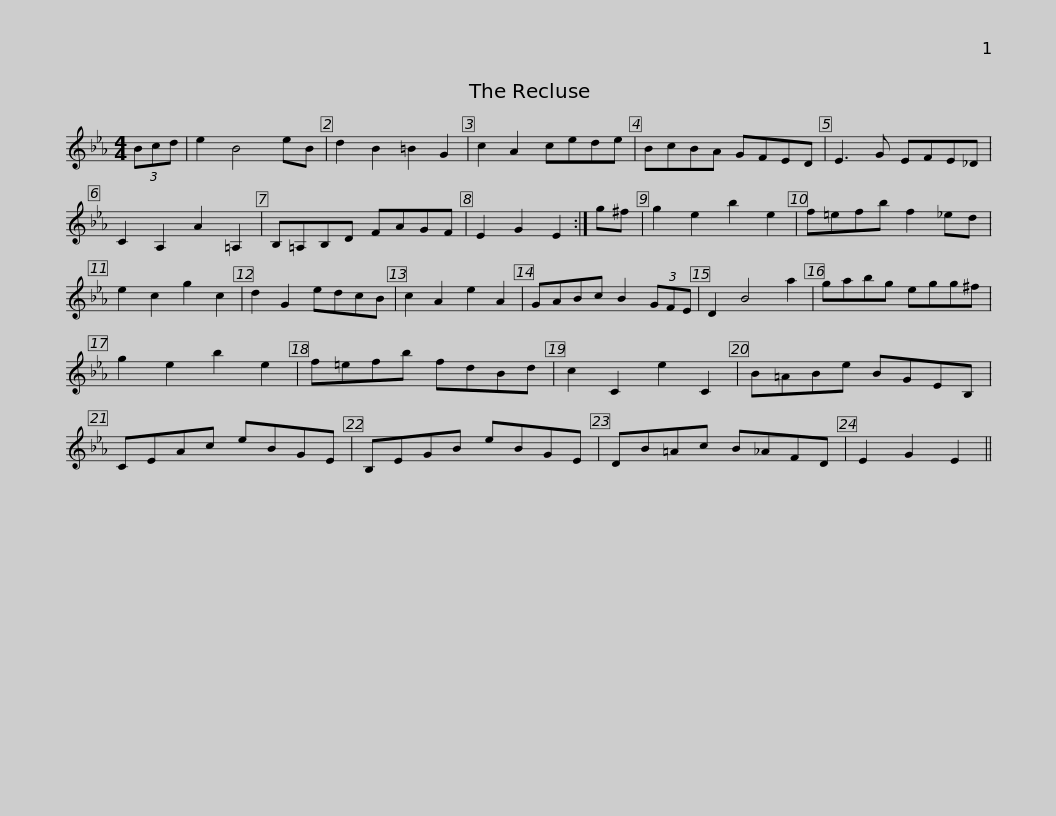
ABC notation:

X:1
L:1/8
M:4/4
I:linebreak $
K:Eb
V:1 treble
V:1
 (3Bcd | e2 B4 eB | d2 B2 =B2 G2 | c2 A2 cede | BcBA GFED | %5
 E3 G EFE_D | C2 A,2 A2 =A,2 |$ B,=A,B,D FAGF | E2 G2 E2 :| g^f | %10
 g2 e2 b2 e2 | f=efb f2 _ed | e2 c2 g2 c2 | d2 G2 edcB | c2 A2 e2 A2 |$ %15
 GABc B2 (3GFE | D2 B4 a2 | gabg egg^f | g2 e2 b2 e2 | f=efb fdBd | %20
 c2 C2 e2 C2 |$ B=ABe BGEB, | CEAc eBGE | B,EGB eBGE | DB=Ac B_AFD | %25
 E2 G2 E2 || %26
